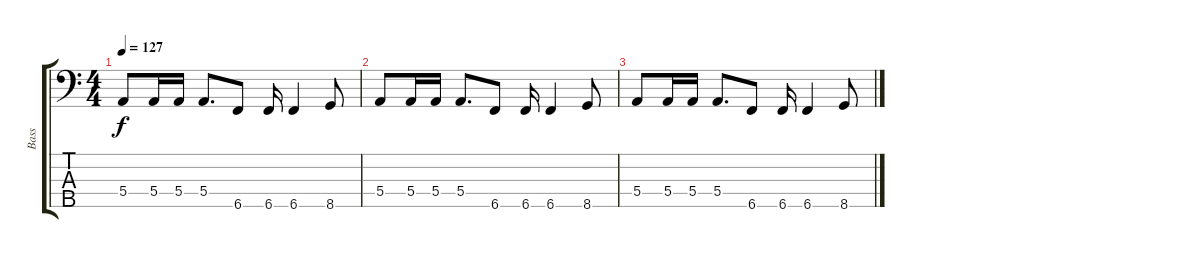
\track ("Bass" "Bass") {instrument electricbassfinger}
\staff {score tabs}
\tuning (G2 D2 A1 E1 B0) {hide}
\ts (4 4)
\tempo 127
\clef f4
\ks c
5.4.8{dy f} 5.4.16 5.4.16 5.4.8{d} 6.5.8 6.5.16 6.5.4 8.5.8 |
5.4.8 5.4.16 5.4.16 5.4.8{d} 6.5.8 6.5.16 6.5.4 8.5.8 |
5.4.8 5.4.16 5.4.16 5.4.8{d} 6.5.8 6.5.16 6.5.4 8.5.8
